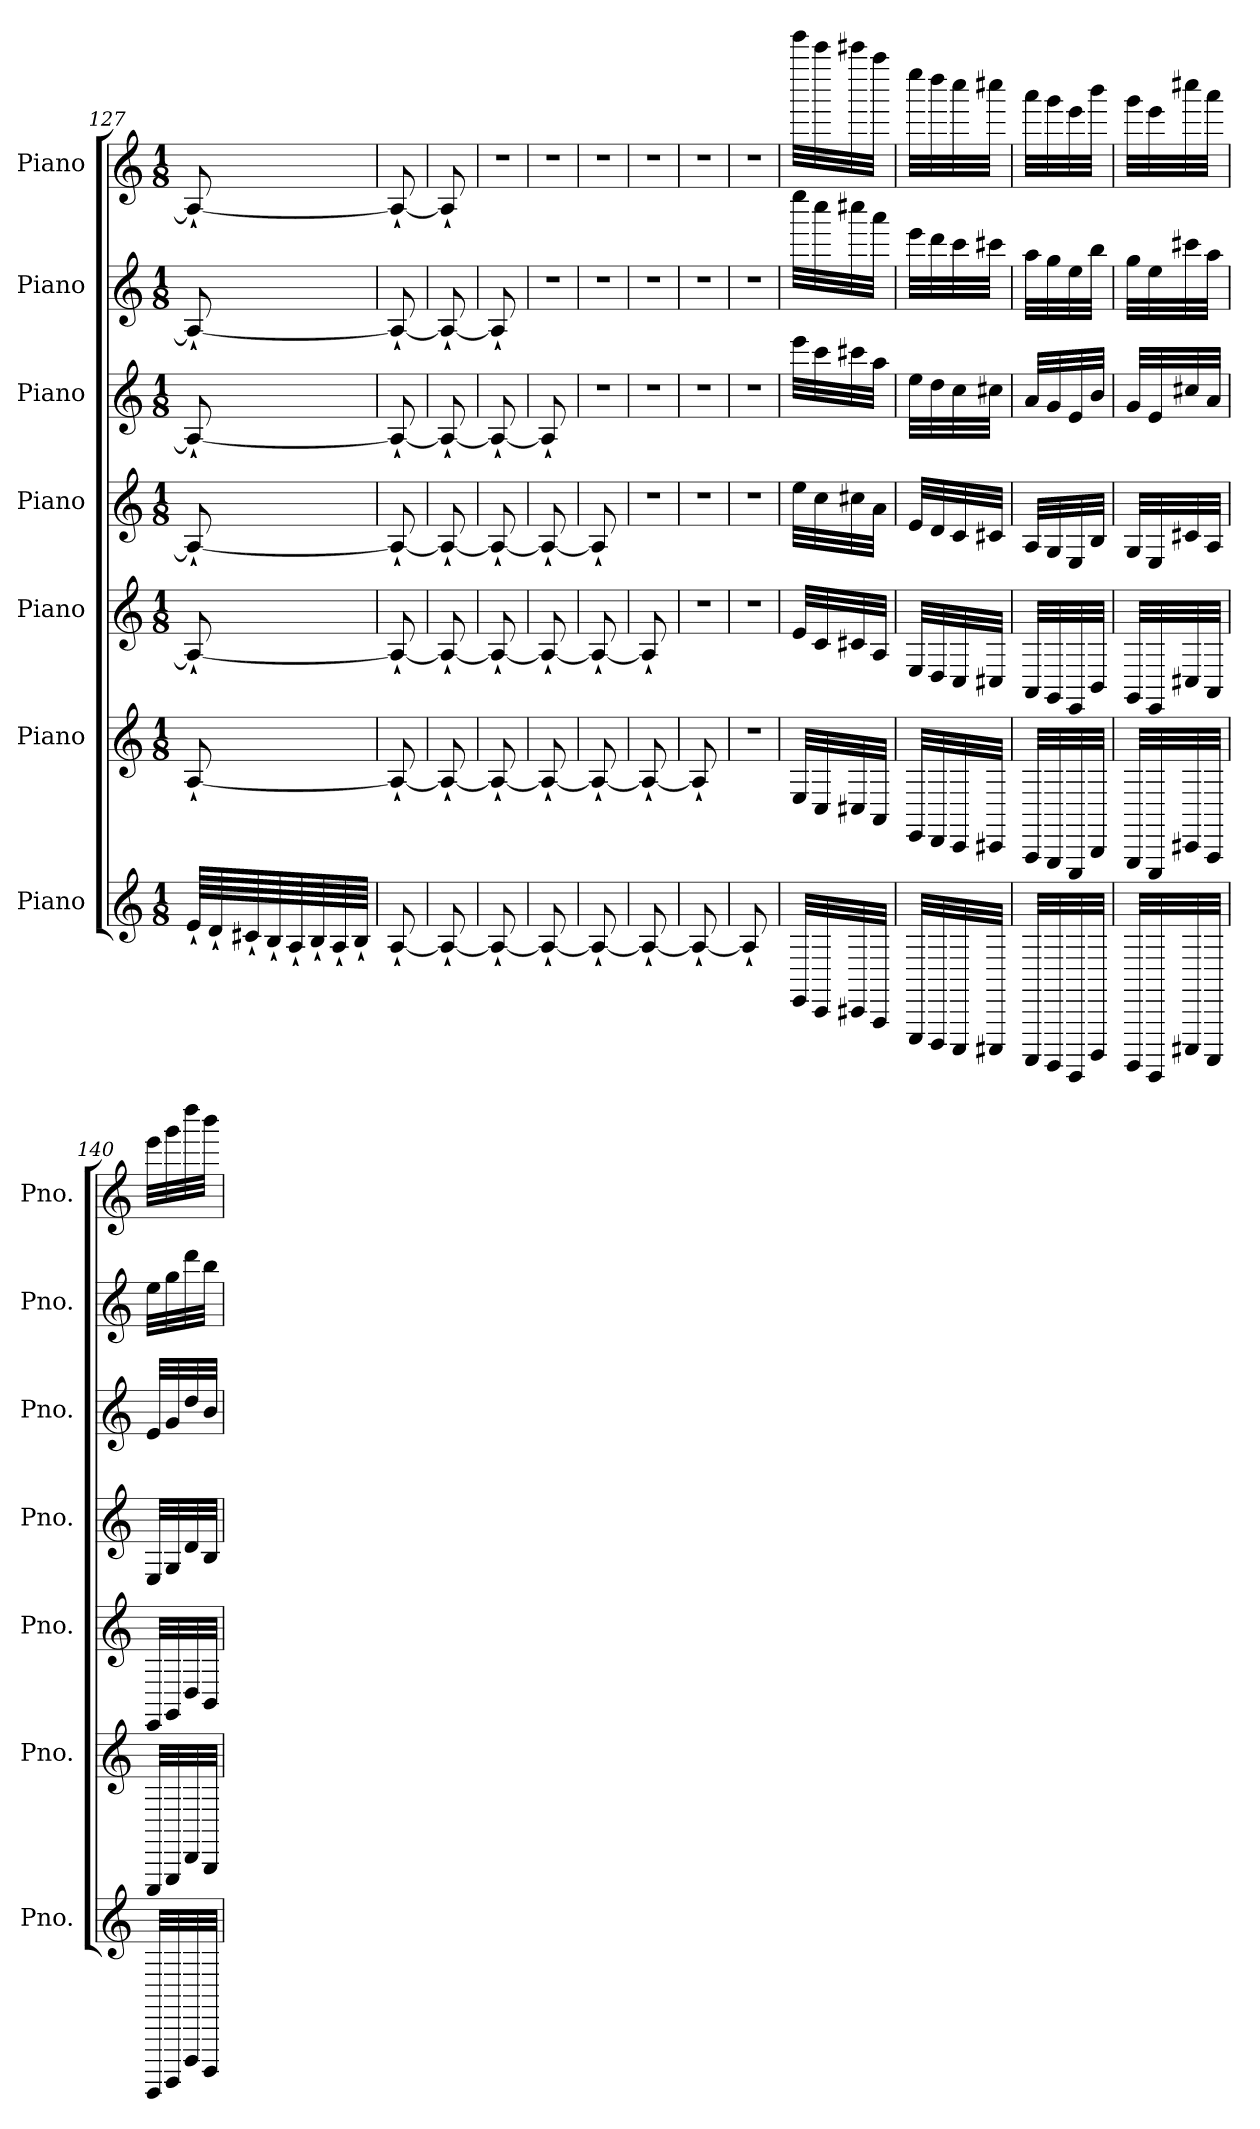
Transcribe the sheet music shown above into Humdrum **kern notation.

**kern	**kern	**kern	**kern	**kern	**kern	**kern
*part7	*part6	*part5	*part4	*part3	*part2	*part1
*staff7	*staff6	*staff5	*staff4	*staff3	*staff2	*staff1
*I"Piano	*I"Piano	*I"Piano	*I"Piano	*I"Piano	*I"Piano	*I"Piano
*I'Pno.	*I'Pno.	*I'Pno.	*I'Pno.	*I'Pno.	*I'Pno.	*I'Pno.
*clefG2	*clefG2	*clefG2	*clefG2	*clefG2	*clefG2	*clefG2
*k[]	*k[]	*k[]	*k[]	*k[]	*k[]	*k[]
*M1/8	*M1/8	*M1/8	*M1/8	*M1/8	*M1/8	*M1/8
=127	=127	=127	=127	=127	=127	=127
64e`/LLLL	[8A`/	8A`/_	8A`/_	8A`/_	8A`/_	8A`/_
64d`/	.	.	.	.	.	.
64c#X`/	.	.	.	.	.	.
64B`/	.	.	.	.	.	.
64A`/	.	.	.	.	.	.
64B`/	.	.	.	.	.	.
64A`/	.	.	.	.	.	.
64B`/JJJJ	.	.	.	.	.	.
=128	=128	=128	=128	=128	=128	=128
[8A`/	8A`/_	8A`/_	8A`/_	8A`/_	8A`/_	8A`/_
=129	=129	=129	=129	=129	=129	=129
8A`/_	8A`/_	8A`/_	8A`/_	8A`/_	8A`/_	8A`/]
=130	=130	=130	=130	=130	=130	=130
8A`/_	8A`/_	8A`/_	8A`/_	8A`/_	8A`/]	8r
=131	=131	=131	=131	=131	=131	=131
8A`/_	8A`/_	8A`/_	8A`/_	8A`/]	8r	8r
=132	=132	=132	=132	=132	=132	=132
8A`/_	8A`/_	8A`/_	8A`/]	8r	8r	8r
!!LO:PB:g=z
=133	=133	=133	=133	=133	=133	=133
8A`/_	8A`/_	8A`/]	8r	8r	8r	8r
=134	=134	=134	=134	=134	=134	=134
8A`/_	8A`/]	8r	8r	8r	8r	8r
=135	=135	=135	=135	=135	=135	=135
8A`/]	8r	8r	8r	8r	8r	8r
=136	=136	=136	=136	=136	=136	=136
32EE/LLL	32E/LLL	32e/LLL	32ee\LLL	32eee\LLL	32eeee\LLL	32eeeee\LLL
32CC/	32C/	32c/	32cc\	32ccc\	32cccc\	32ccccc\
32CC#X/	32C#X/	32c#X/	32cc#X\	32ccc#X\	32cccc#X\	32ccccc#X\
32AAA/JJJ	32AA/JJJ	32A/JJJ	32a\JJJ	32aa\JJJ	32aaa\JJJ	32aaaa\JJJ
=137	=137	=137	=137	=137	=137	=137
32EEE/LLL	32EE/LLL	32E/LLL	32e/LLL	32ee\LLL	32eee\LLL	32eeee\LLL
32DDD/	32DD/	32D/	32d/	32dd\	32ddd\	32dddd\
32CCC/	32CC/	32C/	32c/	32cc\	32ccc\	32cccc\
32CCC#X/JJJ	32CC#X/JJJ	32C#X/JJJ	32c#X/JJJ	32cc#X\JJJ	32ccc#X\JJJ	32cccc#X\JJJ
=138	=138	=138	=138	=138	=138	=138
32AAAA/LLL	32AAA/LLL	32AA/LLL	32A/LLL	32a/LLL	32aa\LLL	32aaa\LLL
32GGGG/	32GGG/	32GG/	32G/	32g/	32gg\	32ggg\
32EEEE/	32EEE/	32EE/	32E/	32e/	32ee\	32eee\
32BBBB/JJJ	32BBB/JJJ	32BB/JJJ	32B/JJJ	32b/JJJ	32bb\JJJ	32bbb\JJJ
=139	=139	=139	=139	=139	=139	=139
32GGGG/LLL	32GGG/LLL	32GG/LLL	32G/LLL	32g/LLL	32gg\LLL	32ggg\LLL
32EEEE/	32EEE/	32EE/	32E/	32e/	32ee\	32eee\
32CCC#X/	32CC#X/	32C#X/	32c#X/	32cc#X/	32ccc#X\	32cccc#X\
32AAAA/JJJ	32AAA/JJJ	32AA/JJJ	32A/JJJ	32a/JJJ	32aa\JJJ	32aaa\JJJ
=140	=140	=140	=140	=140	=140	=140
32EEEE/LLL	32EEE/LLL	32EE/LLL	32E/LLL	32e/LLL	32ee\LLL	32eee\LLL
32GGGG/	32GGG/	32GG/	32G/	32g/	32gg\	32ggg\
32DDD/	32DD/	32D/	32d/	32dd/	32ddd\	32dddd\
32BBBB/JJJ	32BBB/JJJ	32BB/JJJ	32B/JJJ	32b/JJJ	32bb\JJJ	32bbb\JJJ
=	=	=	=	=	=	=
*-	*-	*-	*-	*-	*-	*-
